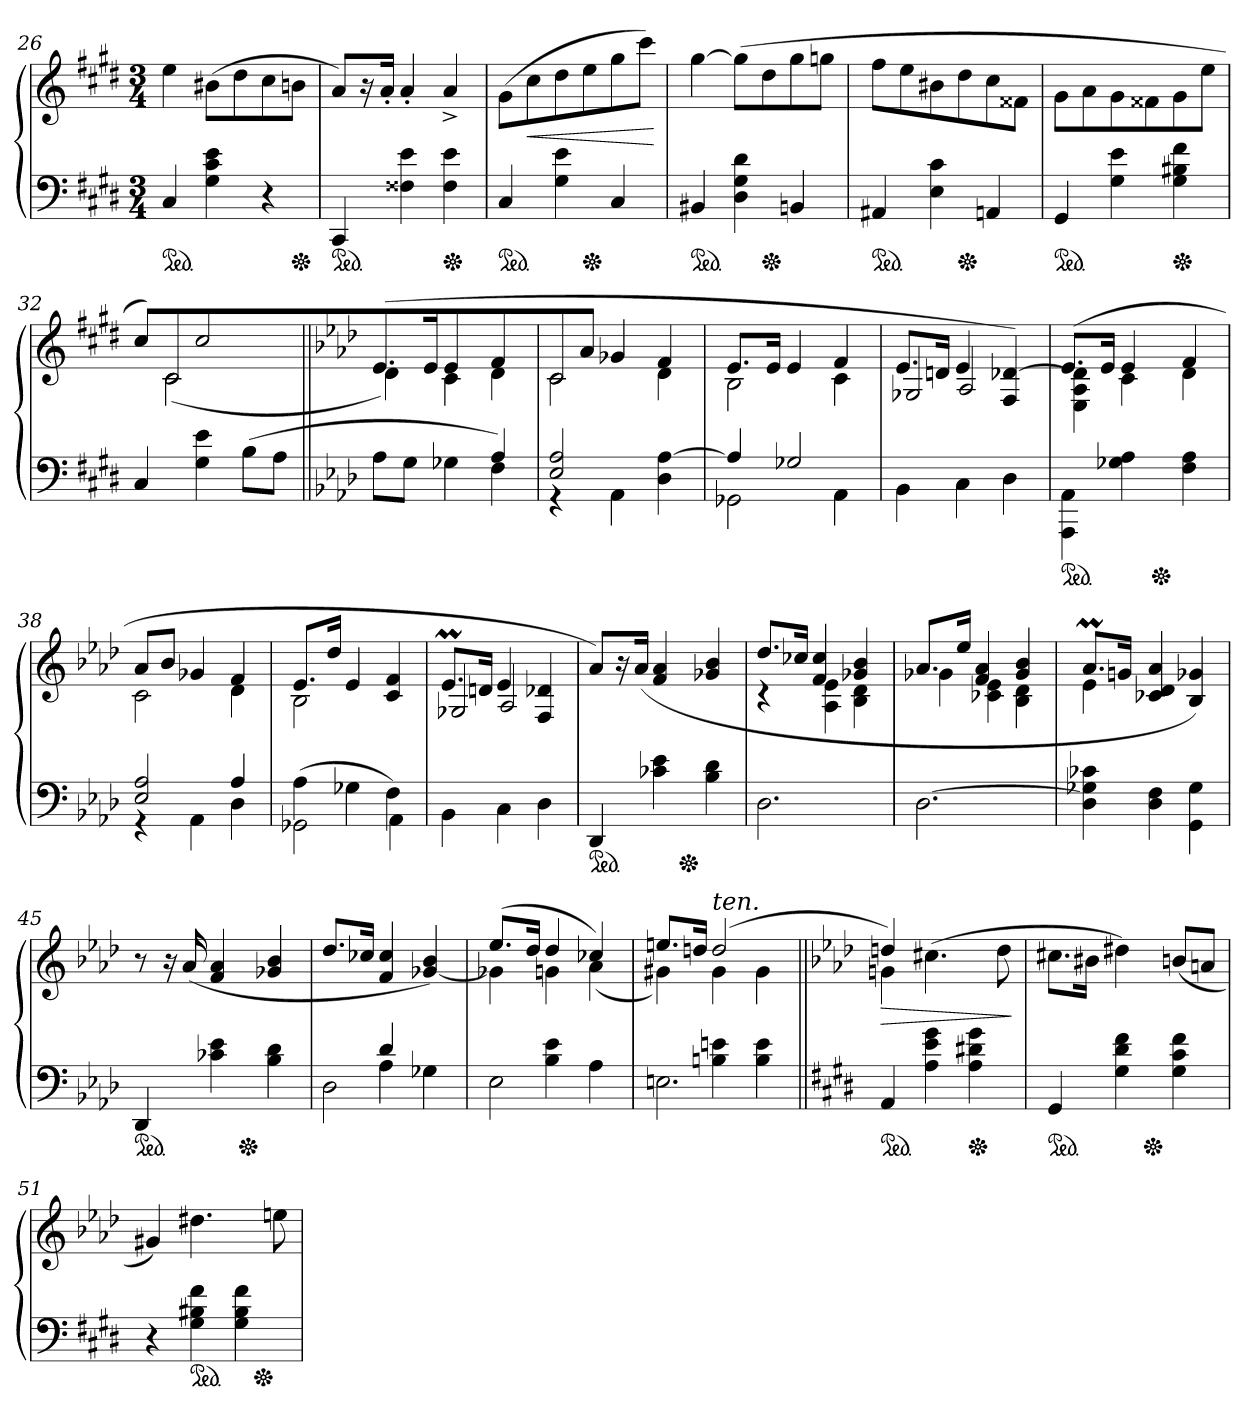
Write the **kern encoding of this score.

**kern	**kern	**dynam
*part1	*part1	*part1
*staff2	*staff1	*staff1/2
*clefF4	*clefG2	*
*k[f#c#g#d#]	*k[f#c#g#d#]	*
*M3/4	*M3/4	*
=26	=26	=26
!LO:N:vis=4.	!	!
*ped	*	*
4C#	4ee	.
4G# 4c# 4e	(8b#XL	.
.	8dd#	.
4r	8cc#	.
*Xped	*	*
.	8bnJ	.
=27	=27	=27
*ped	*	*
4CC#	8a/L)	.
.	16r	.
.	16a'Jk	.
4F##X 4e	4a'	.
*Xped	*	*
4F## 4e	4a^	.
=28	=28	=28
*ped	*	*
4C#	(8g#L	.
.	8cc#	<
4G# 4e	8dd#	.
*Xped	*	*
.	8ee	.
4C#	8gg#	.
.	8ccc#J)	.
.	.	[
=29	=29	=29
*ped	*	*
4BB#X	[4gg#	.
4D# 4G# 4d#	(>8gg#L]	.
*Xped	*	*
.	8dd#	.
4BBn	8gg#	.
.	8ggnJ	.
=30	=30	=30
*ped	*	*
4AA#X	8ff#L	.
.	8ee	.
4E 4c#	8b#X	.
*Xped	*	*
.	8dd#	.
4AAn	8cc#	.
.	8f##XJ	.
=31	=31	=31
*ped	*	*
4GG#	8g#\L	.
.	8a	.
4G# 4e	8g#	.
.	8f##X	.
*Xped	*	*
4G# 4B#X 4f#	8g#	.
.	8eeJ	.
=32	=32	=32
*	*^	*
4C#	8cc#L)	8ryy	.
!	!LO:N:vis=2	!	!
.	8c#	(2c#	.
4G# 4e	2cc#	.	.
(>8BL	.	.	.
8AJ	.	8ryy	.
=33||	=33||	=33||	=33||
*k[b-e-a-d-]	*k[b-e-a-d-]	*	*
*^	*	*	*
2ryy	8A-L	(8.e-L	4d-)	.
.	8GJ	.	.	.
.	.	16e-Jk	.	.
.	4G-X	4e-	4c	.
4A-)	4F	4f	4d-	.
=34	=34	=34	=34	=34
!	!	!LO:N:vis=2	!	!
2E- 2A-	4r	8c	2c	.
.	.	8a-J	.	.
.	4AA-	4g-X	.	.
4ryy	4D- [4A-	4f	4d-	.
=35	=35	=35	=35	=35
4A-]	2GG-X	8.e-L	2B-	.
.	.	16e-Jk	.	.
2G-X	.	4e-	.	.
.	4AA-	4f	4c	.
=36	=36	=36	=36	=36
!	!	!	!LO:N:vis=2	!
*v	*v	*	*	*
4BB-\	8.e-L	4G-X/	.
.	16dnJk	.	.
4C\	4e-	2A-/	.
4D-\	4F/ [4d-X/)	.	.
=37	=37	=37	=37
!LO:TX:a:color=crimson:t=⚠	!	!	!
*ped	*	*	*
*	*	*^	*
4AAA-\ 4AA-\	(8.e-L	4E-\ 4A-\ 4d-]\	4.ryy	.
.	16e-Jk	.	.	.
4G-X 4A-	4e-	4c	.	.
*Xped	*	*	*	*
.	.	.	4.ryy	.
4F 4A-	4f	4d-	.	.
*	*	*v	*v	*
=38	=38	=38	=38
*^	*	*	*
2E- 2A-	4r	8a-L	2c	.
.	.	8b-J	.	.
.	4AA-	4g-X	.	.
4A-	4D-	4f	4d-	.
=39	=39	=39	=39	=39
(4A-\	2GG-X	8.e-L	2B-	.
.	.	16dd-Jk	.	.
4G-X\	.	4e-	.	.
4F\)	4AA-	4c 4f	4ryy	.
=40	=40	=40	=40	=40
!	!	!	!LO:N:vis=2	!
*v	*v	*	*	*
4BB-\	8.e-ML	4G-X/	.
.	16dnJk	.	.
4C\	4e-	2A-/	.
4D-\	4F/ 4d-X/	.	.
=41	=41	=41	=41
*ped	*	*	*
4DD-	8a-/L)	4.ryy	.
.	16r	.	.
.	(>16a-Jk	.	.
4c-X 4e-	4f 4a-	.	.
*Xped	*	*	*
.	.	4.ryy	.
4B- 4d-	4g-X 4b-	.	.
=42	=42	=42	=42
2.D-	8.dd-/L	4r	.
.	16cc-XJk	.	.
.	4f 4cc-	4A- 4e-	.
.	4g-X 4b-	4B- 4d-	.
=43	=43	=43	=43
[2.D-	8.a-/L	4g-X	.
.	16ee-Jk	.	.
.	4f/ 4a-/	4c-X 4e-	.
.	4g- 4b-	4B- 4d-	.
=44	=44	=44	=44
4D-] 4G-X 4c-X	8.a-ML	4e-	.
.	16gnJk	.	.
4D- 4F	4c-X 4d- 4a-	2ryy	.
4GG\ 4G-\	4B- 4g-X)	.	.
=45	=45	=45	=45
*ped	*	*	*
4DD-	8r	4.ryy	.
.	16r	.	.
.	(>16a-	.	.
4c-X 4e-	4f 4a-	.	.
*Xped	*	*	*
.	.	4.ryy	.
4B- 4d-	4g-X 4b-	.	.
=46	=46	=46	=46
*^	*	*	*
!	!LO:N:vis=2	!	!	!
*	*	*v	*v	*
4ryy	4D-	8.dd-/L	.
.	.	16cc-XJk	.
4d-	4A-	4f 4cc-	.
4ryy	4G-X	[4g-X 4b-)	.
=47	=47	=47	=47
*	*	*^	*
4ryy	2E-	(8.ee-L	4g-X]	.
.	.	16dd-Jk	.	.
4B-\ 4e-\	.	4dd-	4gn	.
4ryy	4A-	4cc-X)	(<4a-	.
=48	=48	=48	=48	=48
4ryy	2.En	8.eenL	4g#X)	.
.	.	16ddnJk	.	.
!	!	!LO:TX:a:i:t=ten.	!	!
4Bn\ 4en\	.	(2dd	4g#	.
4B\ 4e\	.	.	4g#	.
*v	*v	*	*	*
=49||	=49||	=49||	=49||
*k[f#c#g#d#]	*	*	*
*ped	*	*	*
4AA	4ddn)	4gn	>
4A\ 4e\ 4g#\	(4.cc#X	2ryy	.
*Xped	*	*	*
4A\ 4d#X\ 4g#\	.	.	.
.	8dd	.	.
*	*v	*v	*
.	.	]
=50	=50	=50
*ped	*	*
*	*^	*
4GG#	8.cc#L	4.ryy	.
.	16b#XJk	.	.
4G# 4d# 4f#	4dd#)	.	.
*Xped	*	*	*
.	.	4.ryy	.
4G# 4c# 4f#	(<8bnL	.	.
.	8aJ	.	.
=51	=51	=51	=51
4r	4g#)	2ryy	.
*ped	*	*	*
4G# 4B#X 4f#	4.dd#	.	.
4G# 4B# 4f#	.	16ryy	.
*Xped	*	*	*
.	.	8.ryy	.
.	8ee	.	.
*	*v	*v	*
=	=	=
*-	*-	*-
